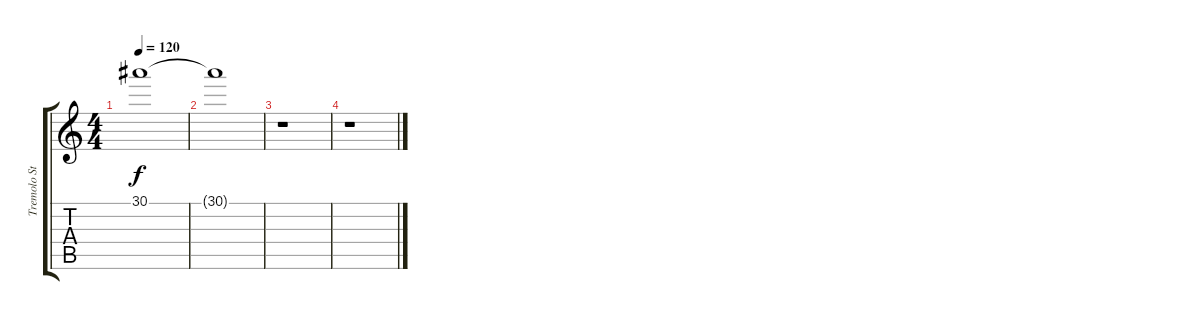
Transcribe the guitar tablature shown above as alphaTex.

\track ("Tremolo Strings" "Tremolo St") {instrument tremolostrings}
\staff {score tabs}
\tuning (E4 B3 G3 D3 A2 E2) {hide}
\ts (4 4)
\tempo 120
\clef g2
\ks c
30.1{t}.1{dy f} |
30.1{t}.1 |
r.1 |
r.1
